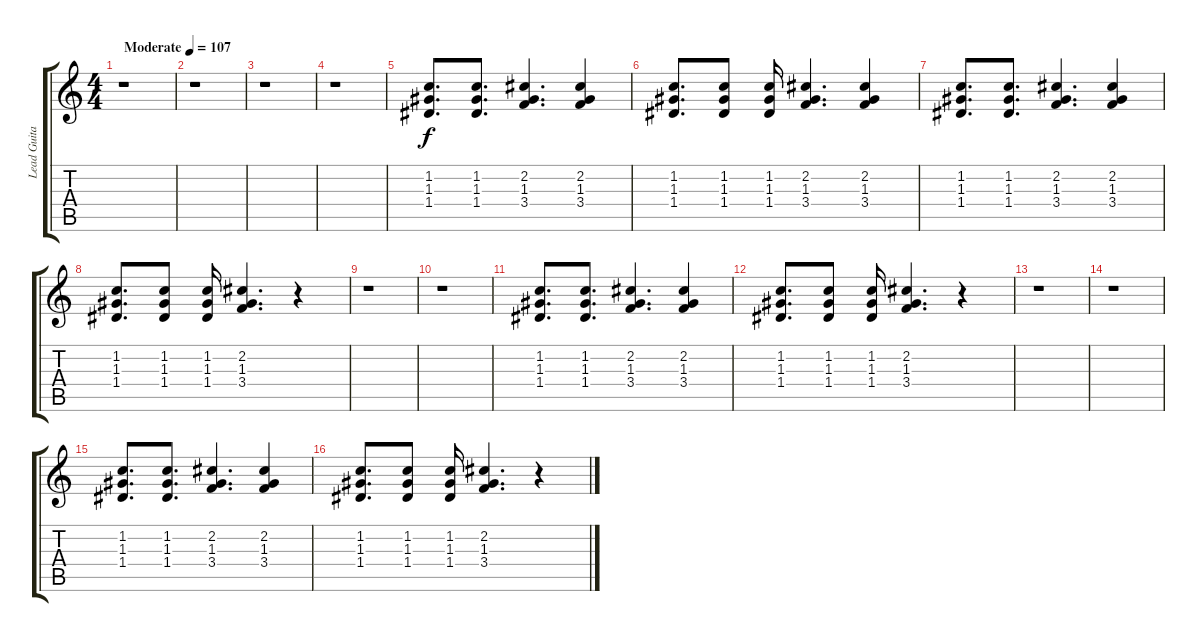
\track ("Lead Guitar" "Lead Guita") {instrument distortionguitar}
\staff {score tabs}
\tuning (E4 B3 G3 D3 A2 E2) {hide}
\ts (4 4)
\tempo (107 "Moderate")
\clef g2
\ks c
r.1{dy f instrument distortionguitar} |
r.1 |
r.1 |
r.1 |
(1.2 1.3 1.4).8{d} (1.2 1.3 1.4).8{d} (2.2 1.3 3.4).4{d} (2.2 1.3 3.4).4 |
(1.2 1.3 1.4).8{d} (1.2 1.3 1.4).8 (1.2 1.3 1.4).16 (2.2 1.3 3.4).4{d} (2.2 1.3 3.4).4 |
(1.2 1.3 1.4).8{d} (1.2 1.3 1.4).8{d} (2.2 1.3 3.4).4{d} (2.2 1.3 3.4).4 |
(1.2 1.3 1.4).8{d} (1.2 1.3 1.4).8 (1.2 1.3 1.4).16 (2.2 1.3 3.4).4{d} r.4 |
r.1 |
r.1 |
(1.2 1.3 1.4).8{d} (1.2 1.3 1.4).8{d} (2.2 1.3 3.4).4{d} (2.2 1.3 3.4).4 |
(1.2 1.3 1.4).8{d} (1.2 1.3 1.4).8 (1.2 1.3 1.4).16 (2.2 1.3 3.4).4{d} r.4 |
r.1 |
r.1 |
(1.2 1.3 1.4).8{d} (1.2 1.3 1.4).8{d} (2.2 1.3 3.4).4{d} (2.2 1.3 3.4).4 |
(1.2 1.3 1.4).8{d} (1.2 1.3 1.4).8 (1.2 1.3 1.4).16 (2.2 1.3 3.4).4{d} r.4
